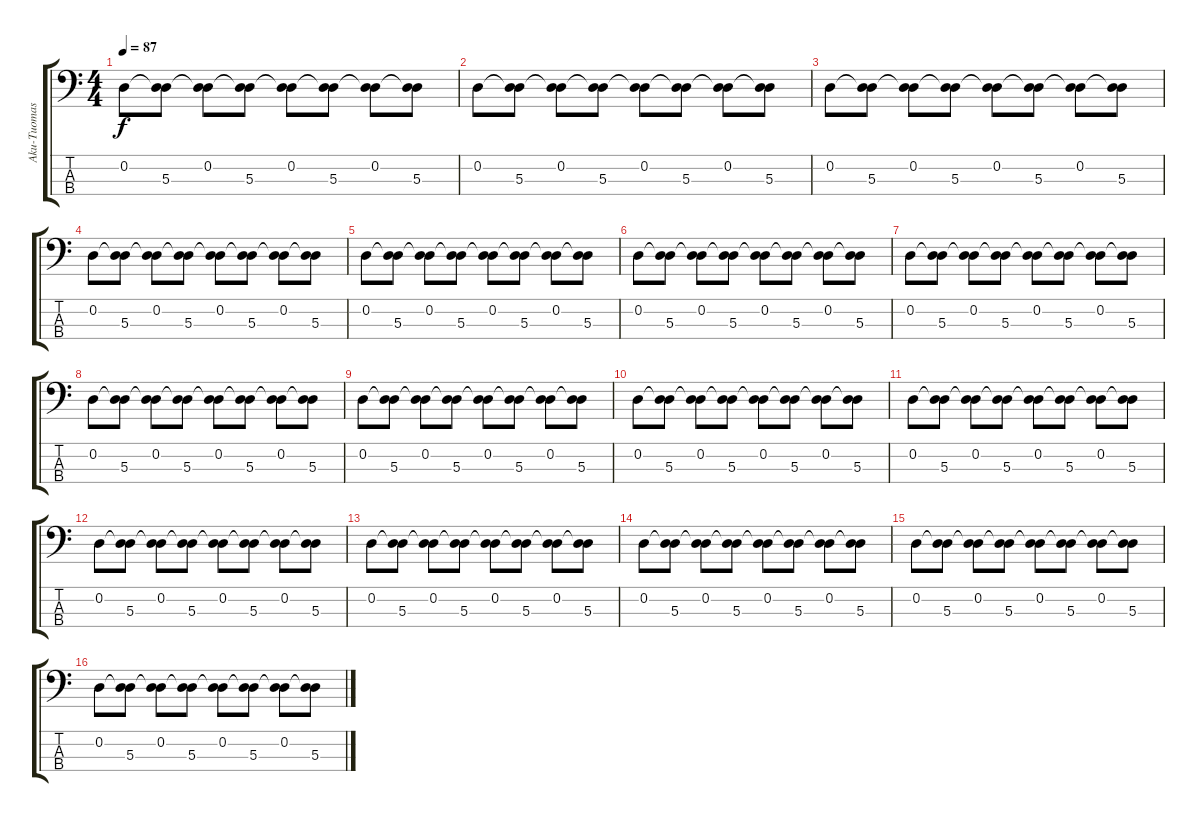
\track ("Aku-Tuomas Mattila" "Aku-Tuomas") {instrument electricbassfinger}
\staff {score tabs}
\tuning (G2 D2 A1 D1) {hide}
\ts (4 4)
\tempo 87
\clef f4
\ks c
0.2.8{dy f} (0.2{t} 5.3).8 (0.2 5.3{t}).8 (0.2{t} 5.3).8 (0.2 5.3{t}).8 (0.2{t} 5.3).8 (0.2 5.3{t}).8 (0.2{t} 5.3).8 |
0.2.8 (0.2{t} 5.3).8 (0.2 5.3{t}).8 (0.2{t} 5.3).8 (0.2 5.3{t}).8 (0.2{t} 5.3).8 (0.2 5.3{t}).8 (0.2{t} 5.3).8 |
0.2.8 (0.2{t} 5.3).8 (0.2 5.3{t}).8 (0.2{t} 5.3).8 (0.2 5.3{t}).8 (0.2{t} 5.3).8 (0.2 5.3{t}).8 (0.2{t} 5.3).8 |
0.2.8 (0.2{t} 5.3).8 (0.2 5.3{t}).8 (0.2{t} 5.3).8 (0.2 5.3{t}).8 (0.2{t} 5.3).8 (0.2 5.3{t}).8 (0.2{t} 5.3).8 |
0.2.8 (0.2{t} 5.3).8 (0.2 5.3{t}).8 (0.2{t} 5.3).8 (0.2 5.3{t}).8 (0.2{t} 5.3).8 (0.2 5.3{t}).8 (0.2{t} 5.3).8 |
0.2.8 (0.2{t} 5.3).8 (0.2 5.3{t}).8 (0.2{t} 5.3).8 (0.2 5.3{t}).8 (0.2{t} 5.3).8 (0.2 5.3{t}).8 (0.2{t} 5.3).8 |
0.2.8 (0.2{t} 5.3).8 (0.2 5.3{t}).8 (0.2{t} 5.3).8 (0.2 5.3{t}).8 (0.2{t} 5.3).8 (0.2 5.3{t}).8 (0.2{t} 5.3).8 |
0.2.8 (0.2{t} 5.3).8 (0.2 5.3{t}).8 (0.2{t} 5.3).8 (0.2 5.3{t}).8 (0.2{t} 5.3).8 (0.2 5.3{t}).8 (0.2{t} 5.3).8 |
0.2.8 (0.2{t} 5.3).8 (0.2 5.3{t}).8 (0.2{t} 5.3).8 (0.2 5.3{t}).8 (0.2{t} 5.3).8 (0.2 5.3{t}).8 (0.2{t} 5.3).8 |
0.2.8 (0.2{t} 5.3).8 (0.2 5.3{t}).8 (0.2{t} 5.3).8 (0.2 5.3{t}).8 (0.2{t} 5.3).8 (0.2 5.3{t}).8 (0.2{t} 5.3).8 |
0.2.8 (0.2{t} 5.3).8 (0.2 5.3{t}).8 (0.2{t} 5.3).8 (0.2 5.3{t}).8 (0.2{t} 5.3).8 (0.2 5.3{t}).8 (0.2{t} 5.3).8 |
0.2.8 (0.2{t} 5.3).8 (0.2 5.3{t}).8 (0.2{t} 5.3).8 (0.2 5.3{t}).8 (0.2{t} 5.3).8 (0.2 5.3{t}).8 (0.2{t} 5.3).8 |
0.2.8 (0.2{t} 5.3).8 (0.2 5.3{t}).8 (0.2{t} 5.3).8 (0.2 5.3{t}).8 (0.2{t} 5.3).8 (0.2 5.3{t}).8 (0.2{t} 5.3).8 |
0.2.8 (0.2{t} 5.3).8 (0.2 5.3{t}).8 (0.2{t} 5.3).8 (0.2 5.3{t}).8 (0.2{t} 5.3).8 (0.2 5.3{t}).8 (0.2{t} 5.3).8 |
0.2.8 (0.2{t} 5.3).8 (0.2 5.3{t}).8 (0.2{t} 5.3).8 (0.2 5.3{t}).8 (0.2{t} 5.3).8 (0.2 5.3{t}).8 (0.2{t} 5.3).8 |
0.2.8 (0.2{t} 5.3).8 (0.2 5.3{t}).8 (0.2{t} 5.3).8 (0.2 5.3{t}).8 (0.2{t} 5.3).8 (0.2 5.3{t}).8 (0.2{t} 5.3).8
